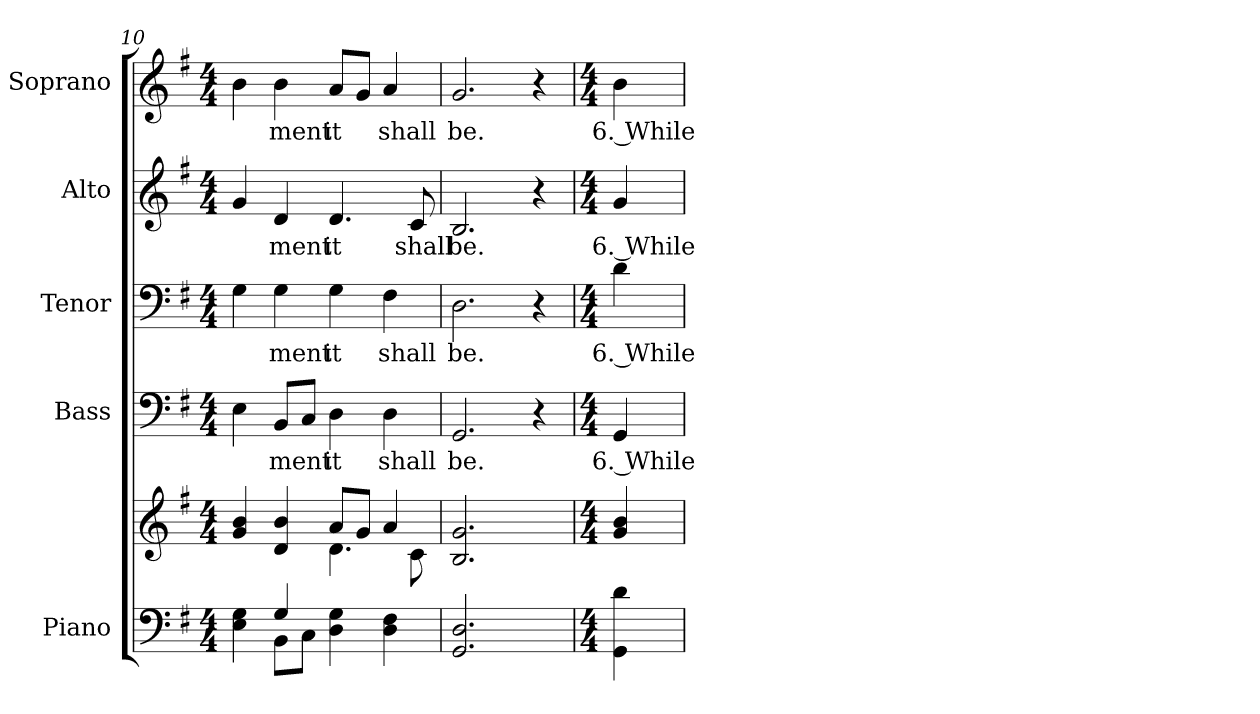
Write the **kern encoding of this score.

**kern	**kern	**kern	**text	**kern	**text	**kern	**text	**kern	**text
*part5	*part5	*part4	*part4	*part3	*part3	*part2	*part2	*part1	*part1
*staff6	*staff5	*staff4	*staff4	*staff3	*staff3	*staff2	*staff2	*staff1	*staff1
*I"Piano	*	*I"Bass	*	*I"Tenor	*	*I"Alto	*	*I"Soprano	*
*I'Pno.	*	*I'B.	*	*I'T.	*	*I'A.	*	*I'S.	*
*clefF4	*clefG2	*clefF4	*	*clefF4	*	*clefG2	*	*clefG2	*
*k[f#]	*k[f#]	*k[f#]	*	*k[f#]	*	*k[f#]	*	*k[f#]	*
*G:	*G:	*G:	*	*G:	*	*G:	*	*G:	*
*M4/4	*M4/4	*M4/4	*	*M4/4	*	*M4/4	*	*M4/4	*
=10	=10	=10	=10	=10	=10	=10	=10	=10	=10
*^	*^	*	*	*	*	*	*	*	*
4Ei\ 4Gi	4ryy	4gi/ 4bi	2ryy	4Ei\	.	4Gi\	.	4gi/	.	4bi\	.
!	!	!	!	!	!LO:LY:b:color=#000000	!	!	!	!	!	!
!	!	!	!	!	!	!	!LO:LY:b:color=#000000	!	!	!	!
!	!	!	!	!	!	!	!	!	!LO:LY:b:color=#000000	!	!
!	!	!	!	!	!	!	!	!	!	!	!LO:LY:b:color=#000000
4Gi/	8BBi\L	4di/ 4bi	.	8BBi/L	ment	4Gi\	ment	4di/	ment	4bi\	ment
.	8Ci\J	.	.	8Ci/J	.	.	.	.	.	.	.
!	!	!	!	!	!LO:LY:b:color=#000000	!	!	!	!	!	!
!	!	!	!	!	!	!	!LO:LY:b:color=#000000	!	!	!	!
!	!	!	!	!	!	!	!	!	!LO:LY:b:color=#000000	!	!
!	!	!	!	!	!	!	!	!	!	!	!LO:LY:b:color=#000000
4Di\ 4Gi	2ryy	8ai/L	4.di\	4Di\	it	4Gi\	it	4.di/	it	8ai/L	it
.	.	8gi/J	.	.	.	.	.	.	.	8gi/J	.
!	!	!	!	!	!LO:LY:b:color=#000000	!	!	!	!	!	!
!	!	!	!	!	!	!	!LO:LY:b:color=#000000	!	!	!	!
!	!	!	!	!	!	!	!	!	!	!	!LO:LY:b:color=#000000
4Di\ 4F#i	.	4ai/	.	4Di\	shall	4F#i\	shall	.	.	4ai/	shall
!	!	!	!	!	!	!	!	!	!LO:LY:b:color=#000000	!	!
.	.	.	8ci\	.	.	.	.	8ci/	shall	.	.
*v	*v	*	*	*	*	*	*	*	*	*	*
*	*v	*v	*	*	*	*	*	*	*	*
=11	=11	=11	=11	=11	=11	=11	=11	=11	=11
*	*^	*	*	*	*	*	*	*	*
!	!	!	!	!LO:LY:b:color=#000000	!	!	!	!	!	!
*	*v	*v	*	*	*	*	*	*	*	*
*	*^	*	*	*	*	*	*	*	*
!	!	!	!	!	!	!LO:LY:b:color=#000000	!	!	!	!
*	*v	*v	*	*	*	*	*	*	*	*
*	*^	*	*	*	*	*	*	*	*
!	!	!	!	!	!	!	!	!LO:LY:b:color=#000000	!	!
*	*v	*v	*	*	*	*	*	*	*	*
*	*^	*	*	*	*	*	*	*	*
!	!	!	!	!	!	!	!	!	!	!LO:LY:b:color=#000000
*	*v	*v	*	*	*	*	*	*	*	*
2.GGi/ 2.Di	2.Bi/ 2.gi	2.GGi/	be.	2.Di\	be.	2.Bi/	be.	2.gi/	be.
4ryy	4ryy	4r	.	4r	.	4r	.	4r	.
!!LO:PB:g=z
=12	=12	=12	=12	=12	=12	=12	=12	=12	=12
*M4/4	*M4/4	*M4/4	*	*M4/4	*	*M4/4	*	*M4/4	*
!	!	!	!LO:LY:b:color=#000000	!	!	!	!	!	!
!	!	!	!	!	!LO:LY:b:color=#000000	!	!	!	!
!	!	!	!	!	!	!	!LO:LY:b:color=#000000	!	!
!	!	!	!	!	!	!	!	!	!LO:LY:b:color=#000000
4GGi\ 4di	4gi/ 4bi	4GGi/	6. While	4di\	6. While	4gi/	6. While	4bi\	6. While
=	=	=	=	=	=	=	=	=	=
*-	*-	*-	*-	*-	*-	*-	*-	*-	*-
